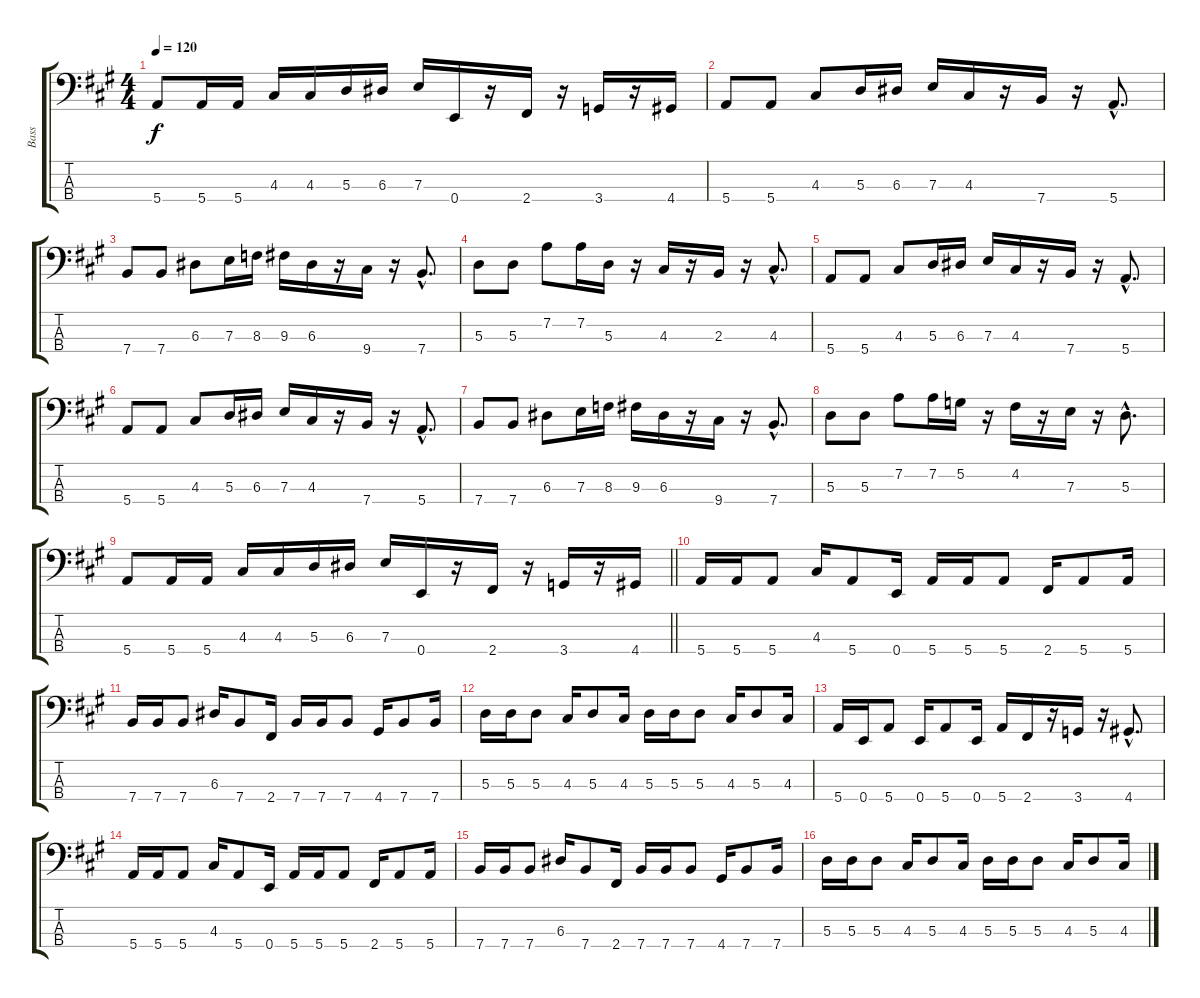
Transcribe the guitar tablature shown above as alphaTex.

\track ("Bass" "Bass") {instrument electricbasspick}
\staff {score tabs}
\tuning (G2 D2 A1 E1) {hide}
\ts (4 4)
\tempo 120
\clef f4
\ks a
5.4.8{dy f} 5.4.16 5.4.16 4.3.16 4.3.16 5.3.16 6.3.16 7.3.16 0.4.16 r.16 2.4.16 r.16 3.4.16 r.16 4.4.16 |
5.4.8 5.4.8 4.3.8 5.3.16 6.3.16 7.3.16 4.3.16 r.16 7.4.16 r.16 5.4{hac}.8{d} |
7.4.8 7.4.8 6.3.8 7.3.16 8.3.16 9.3.16 6.3.16 r.16 9.4.16 r.16 7.4{hac}.8{d} |
5.3.8 5.3.8 7.2.8 7.2.16 5.3.16 r.16 4.3.16 r.16 2.3.16 r.16 4.3{hac}.8{d} |
5.4.8 5.4.8 4.3.8 5.3.16 6.3.16 7.3.16 4.3.16 r.16 7.4.16 r.16 5.4{hac}.8{d} |
5.4.8 5.4.8 4.3.8 5.3.16 6.3.16 7.3.16 4.3.16 r.16 7.4.16 r.16 5.4{hac}.8{d} |
7.4.8 7.4.8 6.3.8 7.3.16 8.3.16 9.3.16 6.3.16 r.16 9.4.16 r.16 7.4{hac}.8{d} |
5.3.8 5.3.8 7.2.8 7.2.16 5.2.16 r.16 4.2.16 r.16 7.3.16 r.16 5.3{hac}.8{d} |
\barLineRight lightlight
5.4.8 5.4.16 5.4.16 4.3.16 4.3.16 5.3.16 6.3.16 7.3.16 0.4.16 r.16 2.4.16 r.16 3.4.16 r.16 4.4.16 |
5.4.16 5.4.16 5.4.8 4.3.16 5.4.8 0.4.16 5.4.16 5.4.16 5.4.8 2.4.16 5.4.8 5.4.16 |
7.4.16 7.4.16 7.4.8 6.3.16 7.4.8 2.4.16 7.4.16 7.4.16 7.4.8 4.4.16 7.4.8 7.4.16 |
5.3.16 5.3.16 5.3.8 4.3.16 5.3.8 4.3.16 5.3.16 5.3.16 5.3.8 4.3.16 5.3.8 4.3.16 |
5.4.16 0.4.16 5.4.8 0.4.16 5.4.8 0.4.16 5.4.16 2.4.16 r.16 3.4.16 r.16 4.4{hac}.8{d} |
5.4.16 5.4.16 5.4.8 4.3.16 5.4.8 0.4.16 5.4.16 5.4.16 5.4.8 2.4.16 5.4.8 5.4.16 |
7.4.16 7.4.16 7.4.8 6.3.16 7.4.8 2.4.16 7.4.16 7.4.16 7.4.8 4.4.16 7.4.8 7.4.16 |
5.3.16 5.3.16 5.3.8 4.3.16 5.3.8 4.3.16 5.3.16 5.3.16 5.3.8 4.3.16 5.3.8 4.3.16
